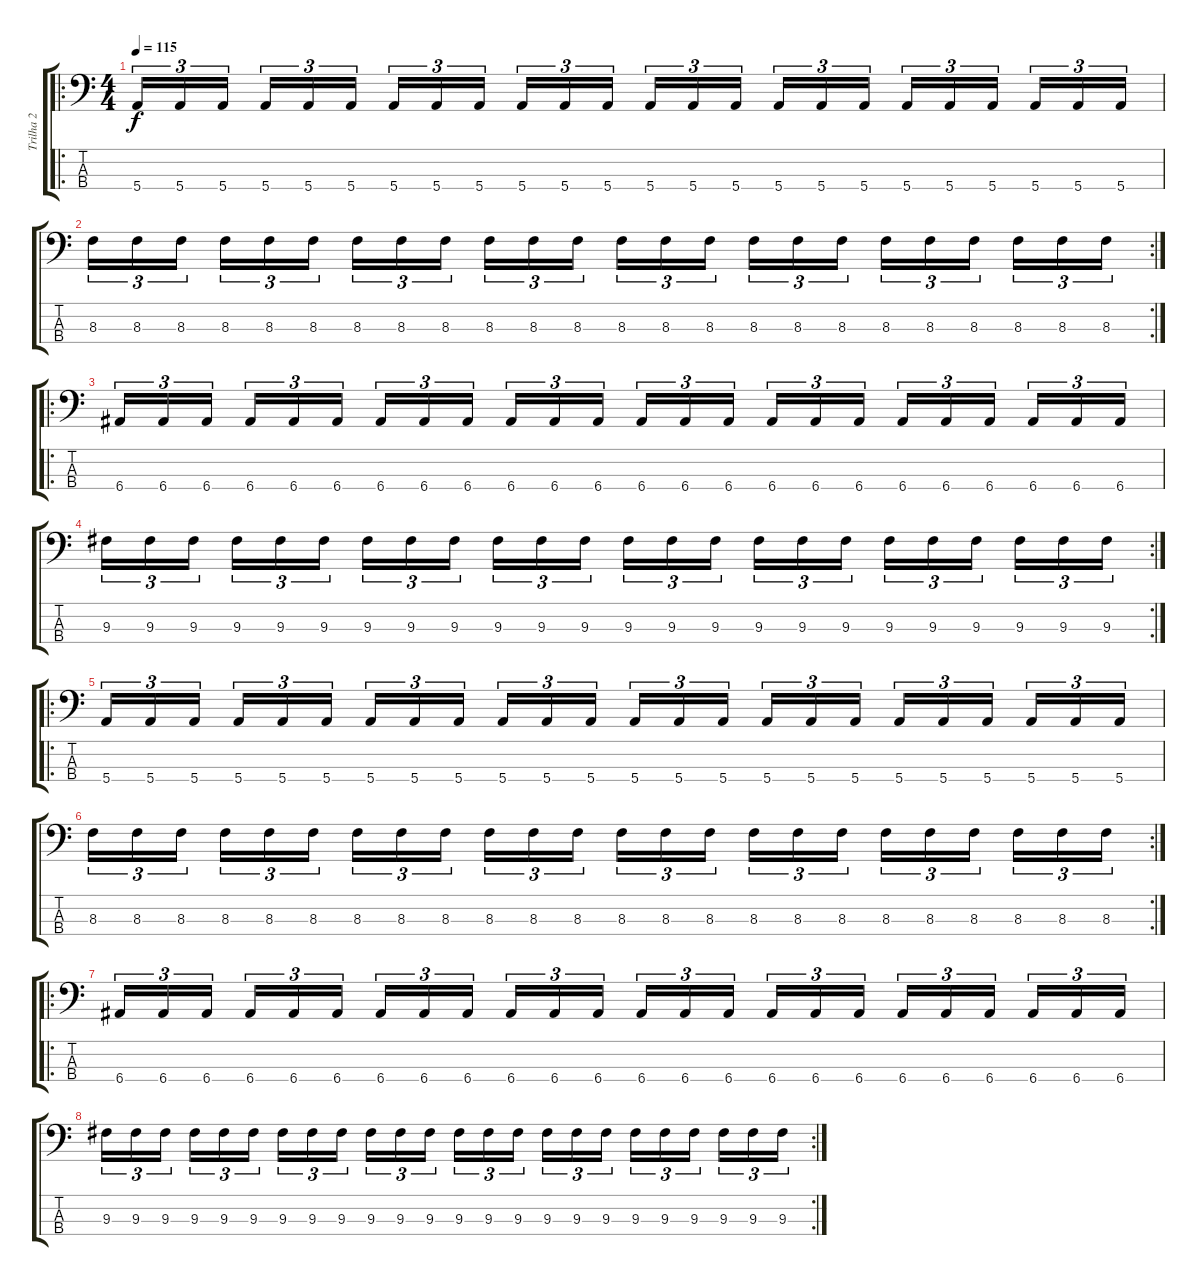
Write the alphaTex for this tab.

\track ("Trilha 2" "Trilha 2") {instrument electricbasspick}
\staff {score tabs}
\tuning (G2 D2 A1 E1) {hide}
\ro
\ts (4 4)
\tempo 115
\clef f4
\ks c
5.4.16{tu (3 2) dy f instrument electricbasspick} 5.4.16{tu (3 2)} 5.4.16{tu (3 2)} 5.4.16{tu (3 2)} 5.4.16{tu (3 2)} 5.4.16{tu (3 2)} 5.4.16{tu (3 2)} 5.4.16{tu (3 2)} 5.4.16{tu (3 2)} 5.4.16{tu (3 2)} 5.4.16{tu (3 2)} 5.4.16{tu (3 2)} 5.4.16{tu (3 2)} 5.4.16{tu (3 2)} 5.4.16{tu (3 2)} 5.4.16{tu (3 2)} 5.4.16{tu (3 2)} 5.4.16{tu (3 2)} 5.4.16{tu (3 2)} 5.4.16{tu (3 2)} 5.4.16{tu (3 2)} 5.4.16{tu (3 2)} 5.4.16{tu (3 2)} 5.4.16{tu (3 2)} |
\rc 2
8.3.16{tu (3 2)} 8.3.16{tu (3 2)} 8.3.16{tu (3 2)} 8.3.16{tu (3 2)} 8.3.16{tu (3 2)} 8.3.16{tu (3 2)} 8.3.16{tu (3 2)} 8.3.16{tu (3 2)} 8.3.16{tu (3 2)} 8.3.16{tu (3 2)} 8.3.16{tu (3 2)} 8.3.16{tu (3 2)} 8.3.16{tu (3 2)} 8.3.16{tu (3 2)} 8.3.16{tu (3 2)} 8.3.16{tu (3 2)} 8.3.16{tu (3 2)} 8.3.16{tu (3 2)} 8.3.16{tu (3 2)} 8.3.16{tu (3 2)} 8.3.16{tu (3 2)} 8.3.16{tu (3 2)} 8.3.16{tu (3 2)} 8.3.16{tu (3 2)} |
\ro
6.4.16{tu (3 2)} 6.4.16{tu (3 2)} 6.4.16{tu (3 2)} 6.4.16{tu (3 2)} 6.4.16{tu (3 2)} 6.4.16{tu (3 2)} 6.4.16{tu (3 2)} 6.4.16{tu (3 2)} 6.4.16{tu (3 2)} 6.4.16{tu (3 2)} 6.4.16{tu (3 2)} 6.4.16{tu (3 2)} 6.4.16{tu (3 2)} 6.4.16{tu (3 2)} 6.4.16{tu (3 2)} 6.4.16{tu (3 2)} 6.4.16{tu (3 2)} 6.4.16{tu (3 2)} 6.4.16{tu (3 2)} 6.4.16{tu (3 2)} 6.4.16{tu (3 2)} 6.4.16{tu (3 2)} 6.4.16{tu (3 2)} 6.4.16{tu (3 2)} |
\rc 2
9.3.16{tu (3 2)} 9.3.16{tu (3 2)} 9.3.16{tu (3 2)} 9.3.16{tu (3 2)} 9.3.16{tu (3 2)} 9.3.16{tu (3 2)} 9.3.16{tu (3 2)} 9.3.16{tu (3 2)} 9.3.16{tu (3 2)} 9.3.16{tu (3 2)} 9.3.16{tu (3 2)} 9.3.16{tu (3 2)} 9.3.16{tu (3 2)} 9.3.16{tu (3 2)} 9.3.16{tu (3 2)} 9.3.16{tu (3 2)} 9.3.16{tu (3 2)} 9.3.16{tu (3 2)} 9.3.16{tu (3 2)} 9.3.16{tu (3 2)} 9.3.16{tu (3 2)} 9.3.16{tu (3 2)} 9.3.16{tu (3 2)} 9.3.16{tu (3 2)} |
\ro
5.4.16{tu (3 2)} 5.4.16{tu (3 2)} 5.4.16{tu (3 2)} 5.4.16{tu (3 2)} 5.4.16{tu (3 2)} 5.4.16{tu (3 2)} 5.4.16{tu (3 2)} 5.4.16{tu (3 2)} 5.4.16{tu (3 2)} 5.4.16{tu (3 2)} 5.4.16{tu (3 2)} 5.4.16{tu (3 2)} 5.4.16{tu (3 2)} 5.4.16{tu (3 2)} 5.4.16{tu (3 2)} 5.4.16{tu (3 2)} 5.4.16{tu (3 2)} 5.4.16{tu (3 2)} 5.4.16{tu (3 2)} 5.4.16{tu (3 2)} 5.4.16{tu (3 2)} 5.4.16{tu (3 2)} 5.4.16{tu (3 2)} 5.4.16{tu (3 2)} |
\rc 2
8.3.16{tu (3 2)} 8.3.16{tu (3 2)} 8.3.16{tu (3 2)} 8.3.16{tu (3 2)} 8.3.16{tu (3 2)} 8.3.16{tu (3 2)} 8.3.16{tu (3 2)} 8.3.16{tu (3 2)} 8.3.16{tu (3 2)} 8.3.16{tu (3 2)} 8.3.16{tu (3 2)} 8.3.16{tu (3 2)} 8.3.16{tu (3 2)} 8.3.16{tu (3 2)} 8.3.16{tu (3 2)} 8.3.16{tu (3 2)} 8.3.16{tu (3 2)} 8.3.16{tu (3 2)} 8.3.16{tu (3 2)} 8.3.16{tu (3 2)} 8.3.16{tu (3 2)} 8.3.16{tu (3 2)} 8.3.16{tu (3 2)} 8.3.16{tu (3 2)} |
\ro
6.4.16{tu (3 2)} 6.4.16{tu (3 2)} 6.4.16{tu (3 2)} 6.4.16{tu (3 2)} 6.4.16{tu (3 2)} 6.4.16{tu (3 2)} 6.4.16{tu (3 2)} 6.4.16{tu (3 2)} 6.4.16{tu (3 2)} 6.4.16{tu (3 2)} 6.4.16{tu (3 2)} 6.4.16{tu (3 2)} 6.4.16{tu (3 2)} 6.4.16{tu (3 2)} 6.4.16{tu (3 2)} 6.4.16{tu (3 2)} 6.4.16{tu (3 2)} 6.4.16{tu (3 2)} 6.4.16{tu (3 2)} 6.4.16{tu (3 2)} 6.4.16{tu (3 2)} 6.4.16{tu (3 2)} 6.4.16{tu (3 2)} 6.4.16{tu (3 2)} |
\rc 2
9.3.16{tu (3 2)} 9.3.16{tu (3 2)} 9.3.16{tu (3 2)} 9.3.16{tu (3 2)} 9.3.16{tu (3 2)} 9.3.16{tu (3 2)} 9.3.16{tu (3 2)} 9.3.16{tu (3 2)} 9.3.16{tu (3 2)} 9.3.16{tu (3 2)} 9.3.16{tu (3 2)} 9.3.16{tu (3 2)} 9.3.16{tu (3 2)} 9.3.16{tu (3 2)} 9.3.16{tu (3 2)} 9.3.16{tu (3 2)} 9.3.16{tu (3 2)} 9.3.16{tu (3 2)} 9.3.16{tu (3 2)} 9.3.16{tu (3 2)} 9.3.16{tu (3 2)} 9.3.16{tu (3 2)} 9.3.16{tu (3 2)} 9.3.16{tu (3 2)}
